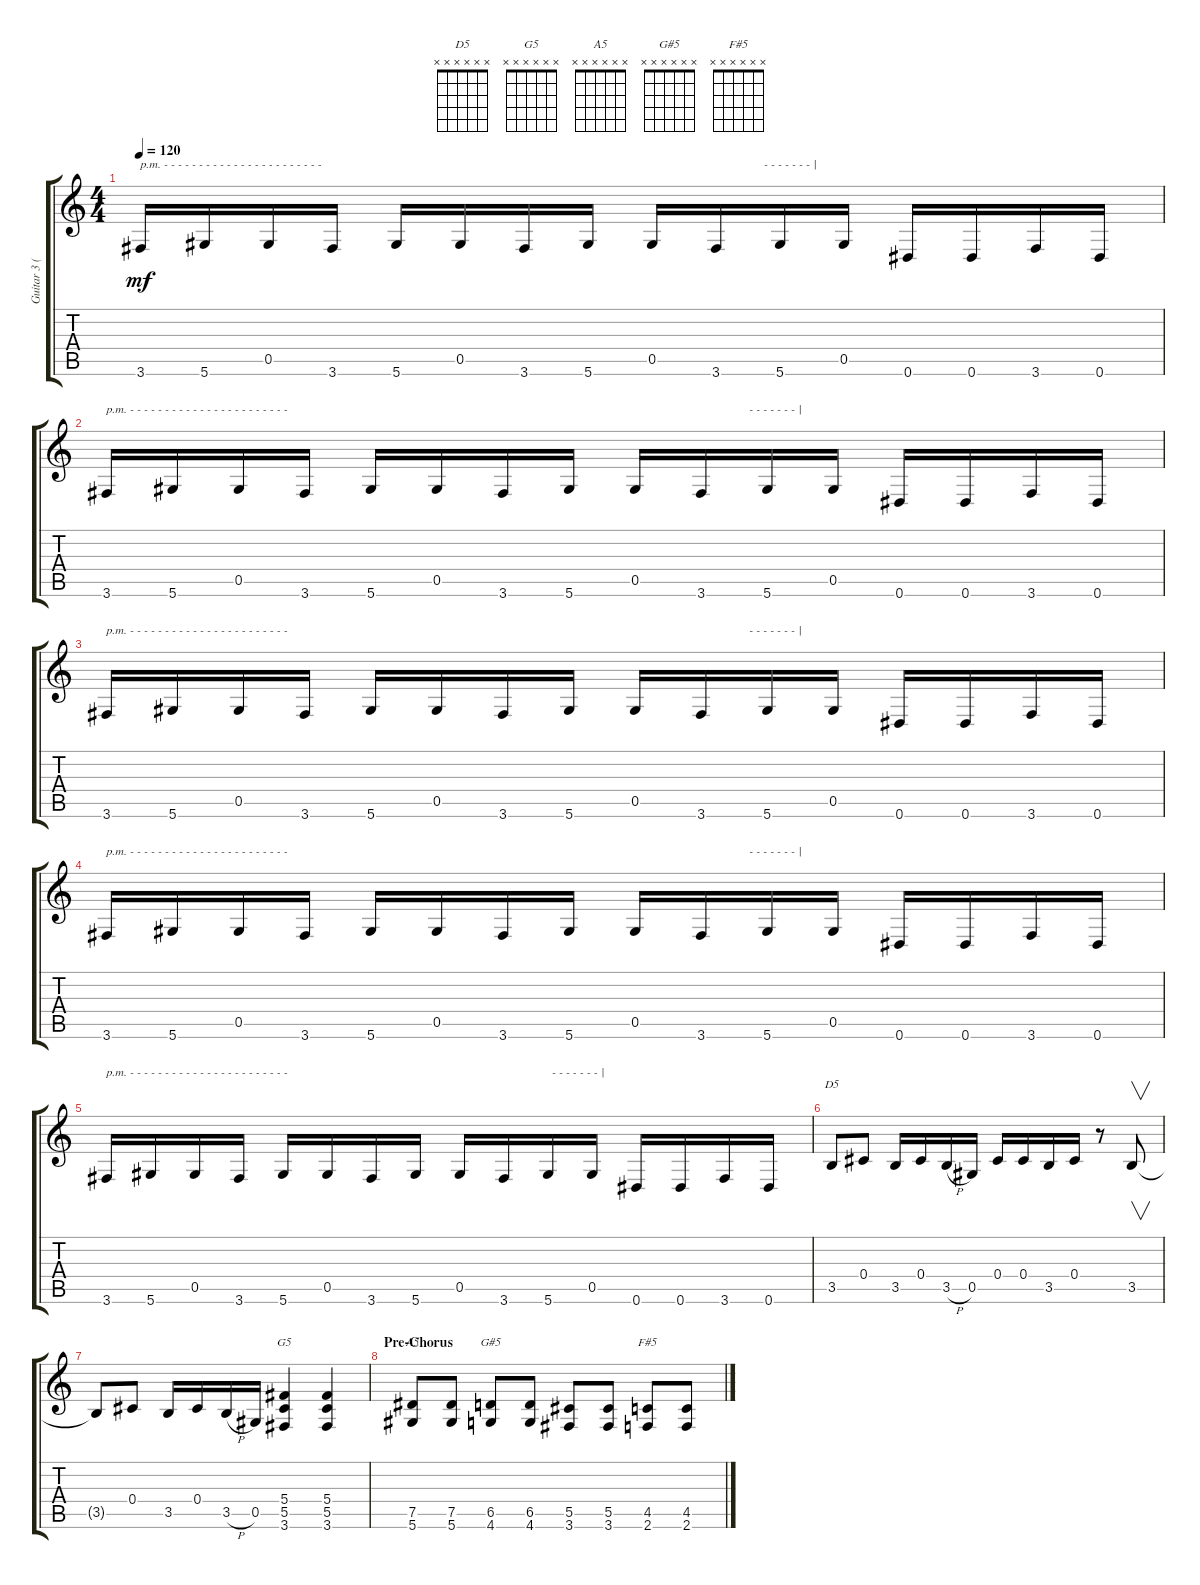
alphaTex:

\track ("Guitar 3 (Izzy)" "Guitar 3 (") {instrument overdrivenguitar}
\staff {score tabs}
\tuning (Eb4 Bb3 Gb3 Db3 Ab2 Eb2) {hide}
\chord ("D5" x x x x x x) {firstfret 0}
\chord ("G5" x x x x x x) {firstfret 0}
\chord ("A5" x x x x x x) {firstfret 0}
\chord ("G#5" x x x x x x) {firstfret 0}
\chord ("F#5" x x x x x x) {firstfret 0}
\ts (4 4)
\tempo 120
\clef g2
\ks c
3.6.16{txt "p.m. - - - - - - - - - - - - - - - - - - - - - - -" dy mf} 5.6.16 0.5.16 3.6.16 5.6.16 0.5.16 3.6.16 5.6.16 0.5.16 3.6.16{txt "                - - - - - - - |"} 5.6.16 0.5.16 0.6.16 0.6.16 3.6.16 0.6.16 |
3.6.16{txt "p.m. - - - - - - - - - - - - - - - - - - - - - - -"} 5.6.16 0.5.16 3.6.16 5.6.16 0.5.16 3.6.16 5.6.16 0.5.16 3.6.16{txt "                - - - - - - - |"} 5.6.16 0.5.16 0.6.16 0.6.16 3.6.16 0.6.16 |
3.6.16{txt "p.m. - - - - - - - - - - - - - - - - - - - - - - -"} 5.6.16 0.5.16 3.6.16 5.6.16 0.5.16 3.6.16 5.6.16 0.5.16 3.6.16{txt "                - - - - - - - |"} 5.6.16 0.5.16 0.6.16 0.6.16 3.6.16 0.6.16 |
3.6.16{txt "p.m. - - - - - - - - - - - - - - - - - - - - - - -"} 5.6.16 0.5.16 3.6.16 5.6.16 0.5.16 3.6.16 5.6.16 0.5.16 3.6.16{txt "                - - - - - - - |"} 5.6.16 0.5.16 0.6.16 0.6.16 3.6.16 0.6.16 |
3.6.16{txt "p.m. - - - - - - - - - - - - - - - - - - - - - - -"} 5.6.16 0.5.16 3.6.16 5.6.16 0.5.16 3.6.16 5.6.16 0.5.16 3.6.16{txt "                - - - - - - - |"} 5.6.16 0.5.16 0.6.16 0.6.16 3.6.16 0.6.16 |
3.5.8{ch "D5"} 0.4.8 3.5.16 0.4.16 3.5{h}.16 0.5.16 0.4.16 0.4.16 3.5.16 0.4.16 r.8 3.5.8{v} |
3.5{t}.8 0.4.8 3.5.16 0.4.16 3.5{h}.16 0.5.16 (5.4 5.5 3.6).4{ch "G5"} (5.4 5.5 3.6).4 |
\section ("" "Pre-Chorus")
(7.5 5.6).8{ch "A5"} (7.5 5.6).8 (6.5 4.6).8{ch "G#5"} (6.5 4.6).8 (5.5 3.6).8 (5.5 3.6).8 (4.5 2.6).8{ch "F#5"} (4.5 2.6).8
